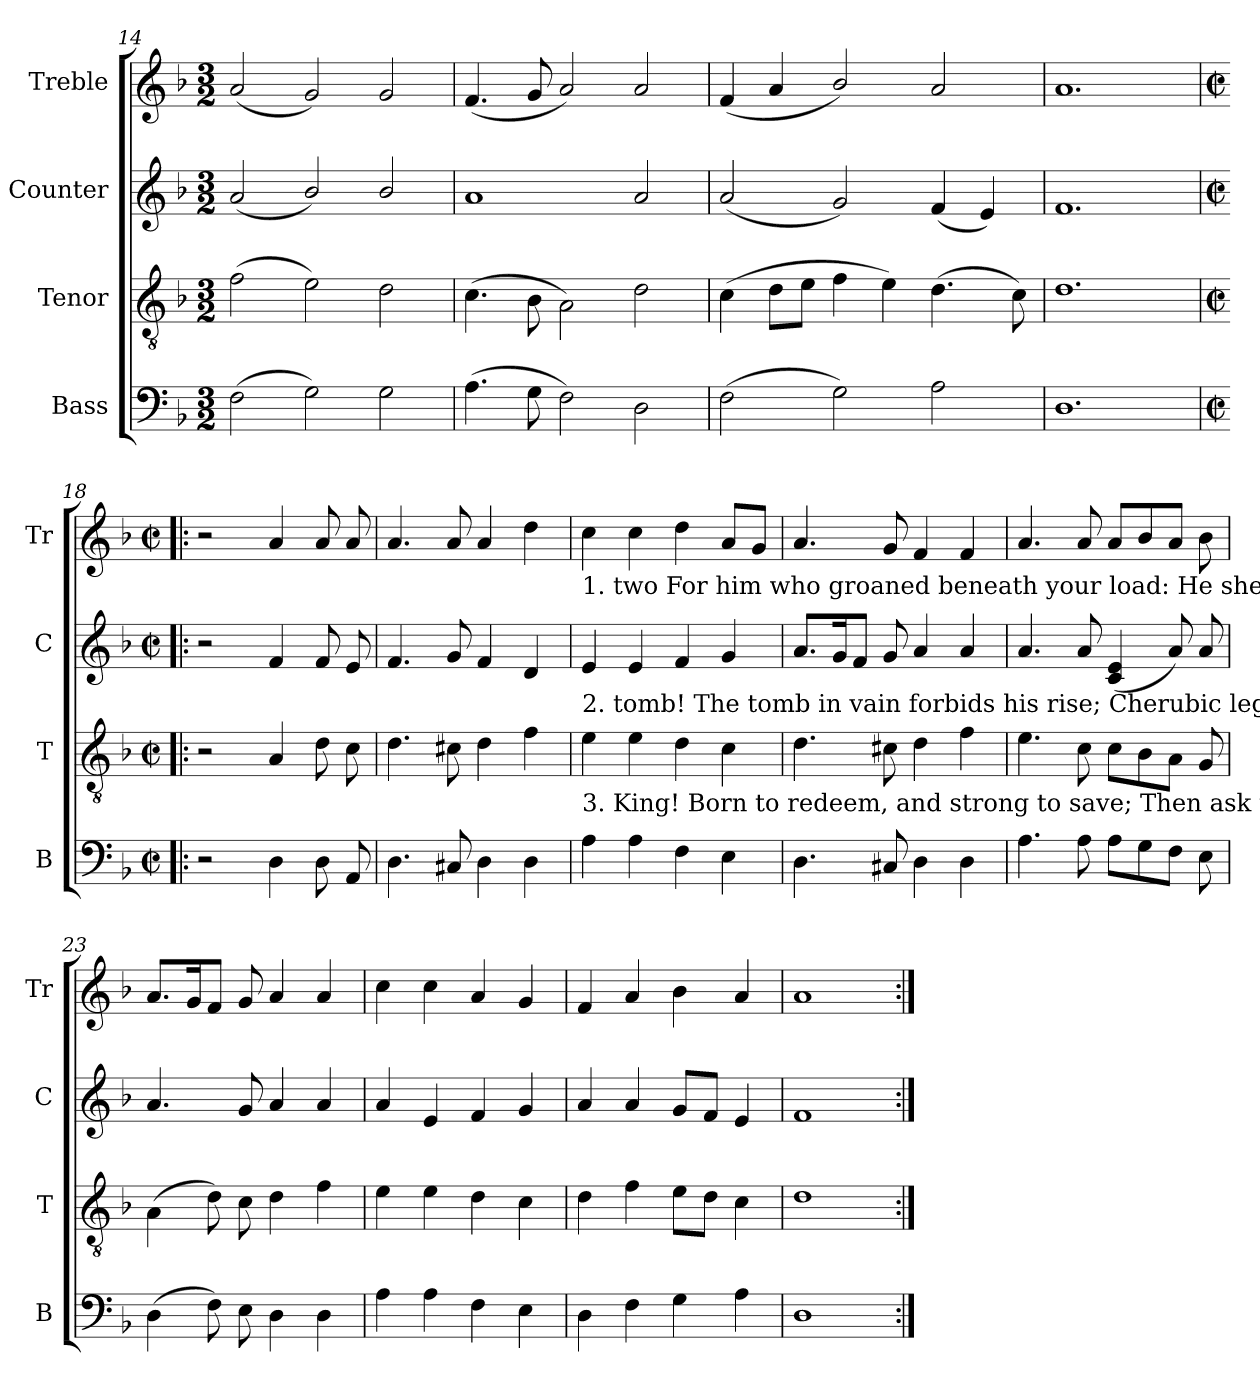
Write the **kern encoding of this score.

**kern	**kern	**kern	**kern
*part4	*part3	*part2	*part1
*staff4	*staff3	*staff2	*staff1
*I"Bass	*I"Tenor	*I"Counter	*I"Treble
*I'B	*I'T	*I'C	*I'Tr
*clefF4	*clefGv2	*clefG2	*clefG2
*k[b-]	*k[b-]	*k[b-]	*k[b-]
*M3/2	*M3/2	*M3/2	*M3/2
=14	=14	=14	=14
(2F\	(2f\	(2a/	(2a/
2G\)	2e\)	2b-/)	2g/)
2G\	2d\	2b-/	2g/
=15	=15	=15	=15
(4.A\	(4.c\	1a	(4.f/
8G\	8B-\	.	8g/
2F\)	2A\)	.	2a/)
2D\	2d\	2a/	2a/
=16	=16	=16	=16
(2F\	(4c\	(2a/	(4f/
.	8d\L	.	4a/
.	8e\J	.	.
2G\)	4f\	2g/)	2b-/)
.	4e\)	.	.
2A\	(4.d\	(4f/	2a/
.	.	4e/)	.
.	8c\)	.	.
=17	=17	=17	=17
1.D	1.d	1.f	1.a
=18!|:	=18!|:	=18!|:	=18!|:
*M2/2	*M2/2	*M2/2	*M2/2
*met(c|)	*met(c|)	*met(c|)	*met(c|)
2r	2r	2r	2r
4D\	4A/	4f/	4a/
8D\	8d\	8f/	8a/
8AA/	8c\	8e/	8a/
=19	=19	=19	=19
4.D\	4.d\	4.f/	4.a/
8C#X/	8c#X\	8g/	8a/
4D\	4d\	4f/	4a/
4D\	4f\	4d/	4dd\
!!LO:LB:g=z
=20	=20	=20	=20
!	!	!	!LO:TX:b:t=1. two For him who groaned beneath your load&colon; He shed  a thousand drops for you, A thousand drops of richer blood.
!	!	!LO:TX:b:t=2. tomb! The tomb in vain forbids his rise;  Cherubic  legions guard him home, And shout him welcome to the skies.	!
!	!LO:TX:b:t=3. King!  Born to redeem,        and strong to save;   Then ask the monster, "Where's thy sting?"  And, "Where's thy vict'ry, boasting Grave?"	!	!
4A\	4e\	4e/	4cc\
4A\	4e\	4e/	4cc\
4F\	4d\	4f/	4dd\
4E\	4c\	4g/	8a/L
.	.	.	8g/J
=21	=21	=21	=21
4.D\	4.d\	8.a/L	4.a/
.	.	16g/K	.
.	.	8f/J	.
8C#X/	8c#X\	8g/	8g/
4D\	4d\	4a/	4f/
4D\	4f\	4a/	4f/
=22	=22	=22	=22
4.A\	4.e\	4.a/	4.a/
8A\	8c\	8a/	8a/
8A\L	8c\L	(4c/ 4e/	8a/L
8G\	8B-\	.	8b-/
8F\J	8A\J	8a/)	8a/J
8E\	8G/	8a/	8b-\
=23	=23	=23	=23
(4D\	(4A\	4.a/	8.a/L
.	.	.	16g/K
8F\)	8d\)	.	8f/J
8E\	8c\	8g/	8g/
4D\	4d\	4a/	4a/
4D\	4f\	4a/	4a/
=24	=24	=24	=24
4A\	4e\	4a/	4cc\
4A\	4e\	4e/	4cc\
4F\	4d\	4f/	4a/
4E\	4c\	4g/	4g/
=25	=25	=25	=25
4D\	4d\	4a/	4f/
4F\	4f\	4a/	4a/
4G\	8e\L	8g/L	4b-\
.	8d\J	8f/J	.
4A\	4c\	4e/	4a/
=26	=26	=26	=26
1D	1d	1f	1a
=:|!	=:|!	=:|!	=:|!
*-	*-	*-	*-
